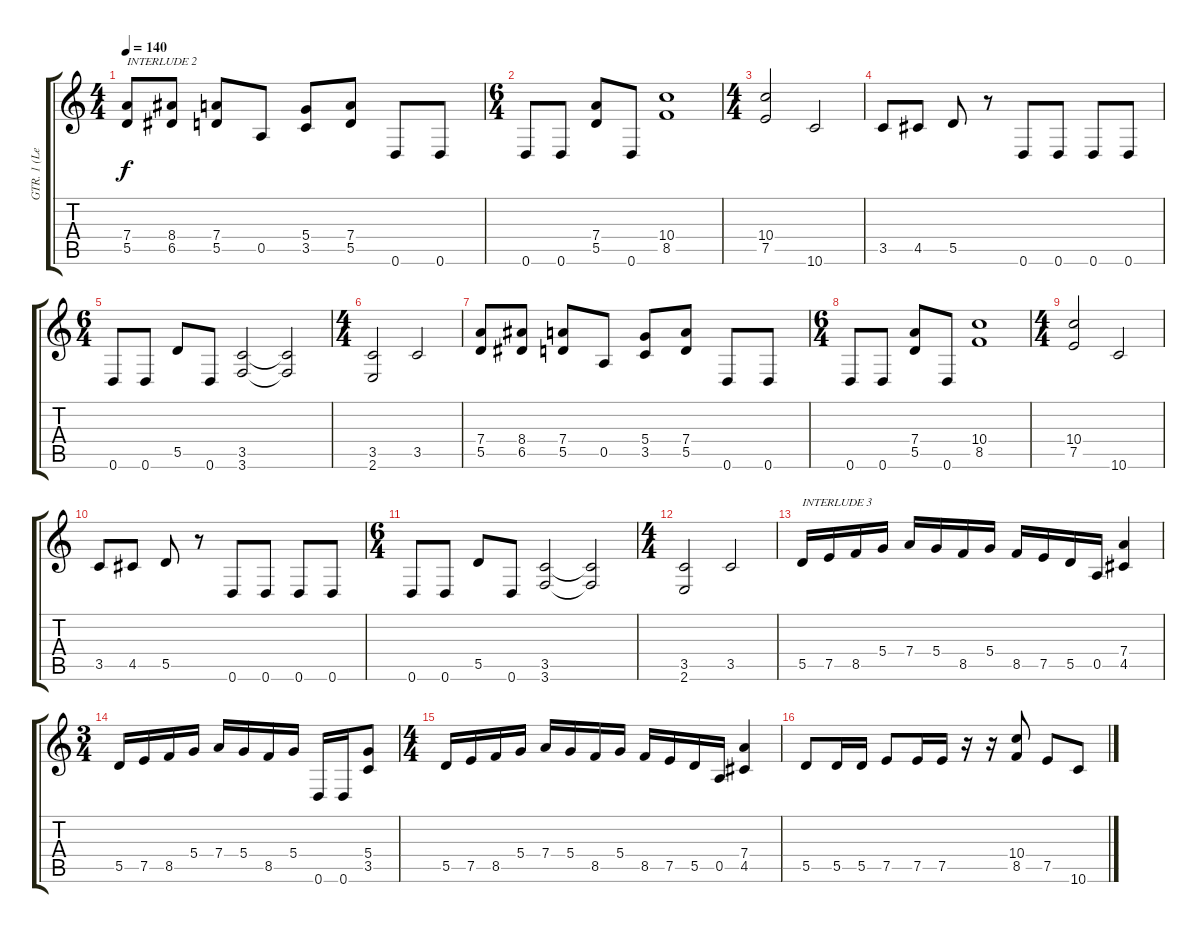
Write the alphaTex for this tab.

\track ("GTR. 1 (Lead)" "GTR. 1 (Le") {instrument distortionguitar}
\staff {score tabs}
\tuning (E4 B3 G3 D3 A2 D2) {hide}
\ts (4 4)
\tempo 140
\clef g2
\ks c
(7.4 5.5).8{txt "INTERLUDE 2" dy f} (8.4 6.5).8 (7.4 5.5).8 0.5.8 (5.4 3.5).8 (7.4 5.5).8 0.6.8 0.6.8 |
\ts (6 4)
0.6.8 0.6.8 (7.4 5.5).8 0.6.8 (10.4 8.5).1 |
\ts (4 4)
(10.4 7.5).2 10.6.2 |
3.5.8 4.5.8 5.5.8 r.8 0.6.8 0.6.8 0.6.8 0.6.8 |
\ts (6 4)
0.6.8 0.6.8 5.5.8 0.6.8 (3.5 3.6).2 (3.5{t} 3.6{t}).2 |
\ts (4 4)
(3.5 2.6).2 3.5.2 |
(7.4 5.5).8 (8.4 6.5).8 (7.4 5.5).8 0.5.8 (5.4 3.5).8 (7.4 5.5).8 0.6.8 0.6.8 |
\ts (6 4)
0.6.8 0.6.8 (7.4 5.5).8 0.6.8 (10.4 8.5).1 |
\ts (4 4)
(10.4 7.5).2 10.6.2 |
3.5.8 4.5.8 5.5.8 r.8 0.6.8 0.6.8 0.6.8 0.6.8 |
\ts (6 4)
0.6.8 0.6.8 5.5.8 0.6.8 (3.5 3.6).2 (3.5{t} 3.6{t}).2 |
\ts (4 4)
(3.5 2.6).2 3.5.2 |
5.5.16{txt "INTERLUDE 3"} 7.5.16 8.5.16 5.4.16 7.4.16 5.4.16 8.5.16 5.4.16 8.5.16 7.5.16 5.5.16 0.5.16 (7.4 4.5).4 |
\ts (3 4)
5.5.16 7.5.16 8.5.16 5.4.16 7.4.16 5.4.16 8.5.16 5.4.16 0.6.16 0.6.16 (5.4 3.5).8 |
\ts (4 4)
5.5.16 7.5.16 8.5.16 5.4.16 7.4.16 5.4.16 8.5.16 5.4.16 8.5.16 7.5.16 5.5.16 0.5.16 (7.4 4.5).4 |
5.5.8 5.5.16 5.5.16 7.5.8 7.5.16 7.5.16 r.16 r.16 (10.4 8.5).8 7.5.8 10.6.8
